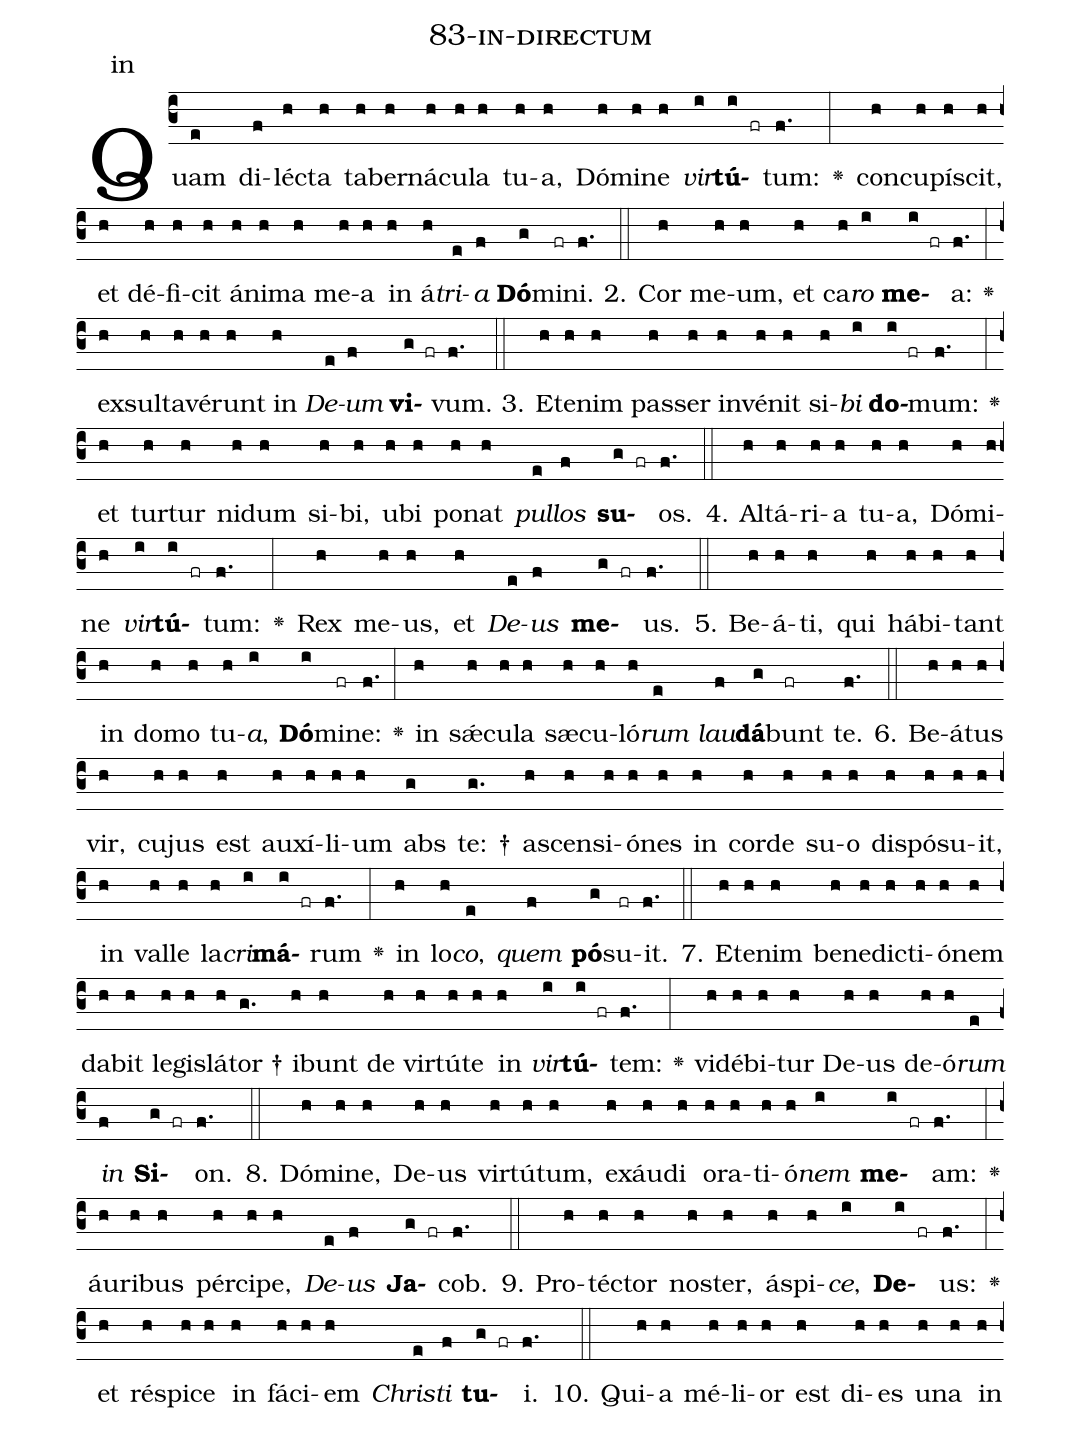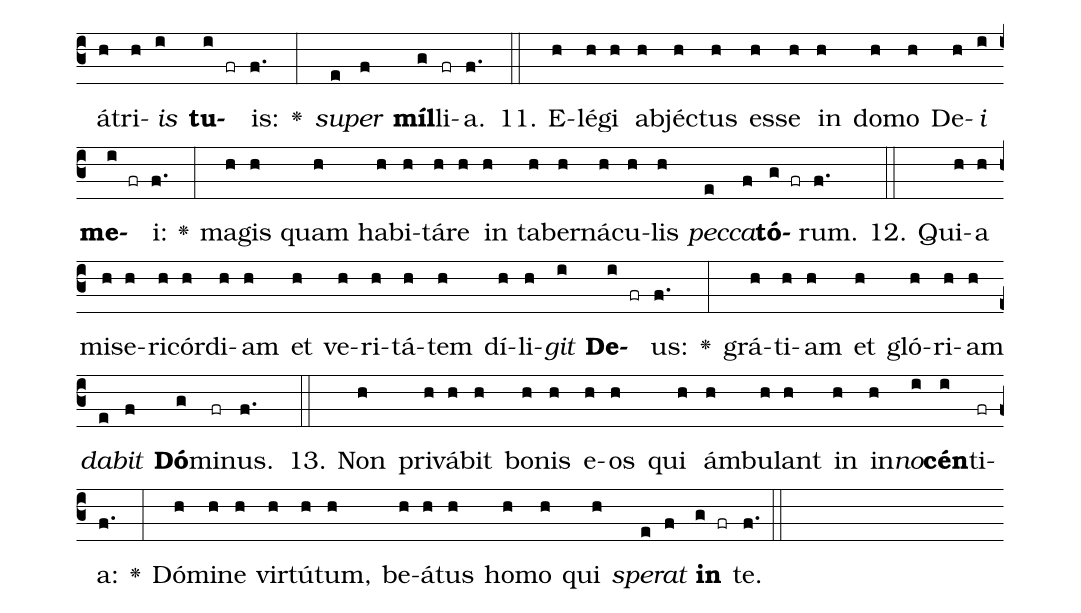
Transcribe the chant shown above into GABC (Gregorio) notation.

name: 83-in-directum;
annotation: in;
%%
(c3)Quam(e) di(f)léc(h)ta(h) ta(h)ber(h)ná(h)cu(h)la(h) tu(h)a,(h) Dó(h)mi(h)ne(h) <i>vir</i>(i)<b>tú</b>(i fr)tum:(f.) <v>\greheightstar</v>(:) con(h)cu(h)pí(h)scit,(h) et(h) dé(h)fi(h)cit(h) á(h)ni(h)ma(h) me(h)a(h) in(h) á(h)<i>tri</i>(e)<i>a</i>(f) <b>Dó</b>(g)mi(fr)ni.(f.) (::)
2. Cor(h) me(h)um,(h) et(h) ca(h)<i>ro</i>(i) <b>me</b>(i fr)a:(f.) <v>\greheightstar</v>(:) ex(h)sul(h)ta(h)vé(h)runt(h) in(h) <i>De</i>(e)<i>um</i>(f) <b>vi</b>(g fr)vum.(f.) (::)
3. Et(h)e(h)nim(h) pas(h)ser(h) in(h)vé(h)nit(h) si(h)<i>bi</i>(i) <b>do</b>(i fr)mum:(f.) <v>\greheightstar</v>(:) et(h) tur(h)tur(h) ni(h)dum(h) si(h)bi,(h) u(h)bi(h) po(h)nat(h) <i>pul</i>(e)<i>los</i>(f) <b>su</b>(g fr)os.(f.) (::)
4. Al(h)tá(h)ri(h)a(h) tu(h)a,(h) Dó(h)mi(h)ne(h) <i>vir</i>(i)<b>tú</b>(i fr)tum:(f.) <v>\greheightstar</v>(:) Rex(h) me(h)us,(h) et(h) <i>De</i>(e)<i>us</i>(f) <b>me</b>(g fr)us.(f.) (::)
5. Be(h)á(h)ti,(h) qui(h) há(h)bi(h)tant(h) in(h) do(h)mo(h) tu(h)<i>a</i>,(i) <b>Dó</b>(i)mi(fr)ne:(f.) <v>\greheightstar</v>(:) in(h) sǽ(h)cu(h)la(h) sæ(h)cu(h)ló(h)<i>rum</i>(e) <i>lau</i>(f)<b>dá</b>(g)bunt(fr) te.(f.) (::)
6. Be(h)á(h)tus(h) vir,(h) cu(h)jus(h) est(h) au(h)xí(h)li(h)um(h) abs(g) te: †(g.) a(h)scen(h)si(h)ó(h)nes(h) in(h) cor(h)de(h) su(h)o(h) dis(h)pó(h)su(h)it,(h) in(h) val(h)le(h) la(h)<i>cri</i>(i)<b>má</b>(i fr)rum(f.) <v>\greheightstar</v>(:) in(h) lo(h)<i>co</i>,(e) <i>quem</i>(f) <b>pó</b>(g)su(fr)it.(f.) (::)
7. Et(h)e(h)nim(h) be(h)ne(h)dic(h)ti(h)ó(h)nem(h) da(h)bit(h) le(h)gis(h)lá(h)tor †(g.) i(h)bunt(h) de(h) vir(h)tú(h)te(h) in(h) <i>vir</i>(i)<b>tú</b>(i fr)tem:(f.) <v>\greheightstar</v>(:) vi(h)dé(h)bi(h)tur(h) De(h)us(h) de(h)ó(h)<i>rum</i>(e) <i>in</i>(f) <b>Si</b>(g fr)on.(f.) (::)
8. Dó(h)mi(h)ne,(h) De(h)us(h) vir(h)tú(h)tum,(h) ex(h)áu(h)di(h) o(h)ra(h)ti(h)ó(h)<i>nem</i>(i) <b>me</b>(i fr)am:(f.) <v>\greheightstar</v>(:) áu(h)ri(h)bus(h) pér(h)ci(h)pe,(h) <i>De</i>(e)<i>us</i>(f) <b>Ja</b>(g fr)cob.(f.) (::)
9. Pro(h)téc(h)tor(h) nos(h)ter,(h) á(h)spi(h)<i>ce</i>,(i) <b>De</b>(i fr)us:(f.) <v>\greheightstar</v>(:) et(h) ré(h)spi(h)ce(h) in(h) fá(h)ci(h)em(h) <i>Chris</i>(e)<i>ti</i>(f) <b>tu</b>(g fr)i.(f.) (::)
10. Qui(h)a(h) mé(h)li(h)or(h) est(h) di(h)es(h) u(h)na(h) in(h) á(h)tri(h)<i>is</i>(i) <b>tu</b>(i fr)is:(f.) <v>\greheightstar</v>(:) <i>su</i>(e)<i>per</i>(f) <b>míl</b>(g)li(fr)a.(f.) (::)
11. E(h)lé(h)gi(h) ab(h)jéc(h)tus(h) es(h)se(h) in(h) do(h)mo(h) De(h)<i>i</i>(i) <b>me</b>(i fr)i:(f.) <v>\greheightstar</v>(:) ma(h)gis(h) quam(h) ha(h)bi(h)tá(h)re(h) in(h) ta(h)ber(h)ná(h)cu(h)lis(h) <i>pec</i>(e)<i>ca</i>(f)<b>tó</b>(g fr)rum.(f.) (::)
12. Qui(h)a(h) mi(h)se(h)ri(h)cór(h)di(h)am(h) et(h) ve(h)ri(h)tá(h)tem(h) dí(h)li(h)<i>git</i>(i) <b>De</b>(i fr)us:(f.) <v>\greheightstar</v>(:) grá(h)ti(h)am(h) et(h) gló(h)ri(h)am(h) <i>da</i>(e)<i>bit</i>(f) <b>Dó</b>(g)mi(fr)nus.(f.) (::)
13. Non(h) pri(h)vá(h)bit(h) bo(h)nis(h) e(h)os(h) qui(h) ám(h)bu(h)lant(h) in(h) in(h)<i>no</i>(i)<b>cén</b>(i)ti(fr)a:(f.) <v>\greheightstar</v>(:) Dó(h)mi(h)ne(h) vir(h)tú(h)tum,(h) be(h)á(h)tus(h) ho(h)mo(h) qui(h) <i>spe</i>(e)<i>rat</i>(f) <b>in</b>(g fr) te.(f.) (::)
